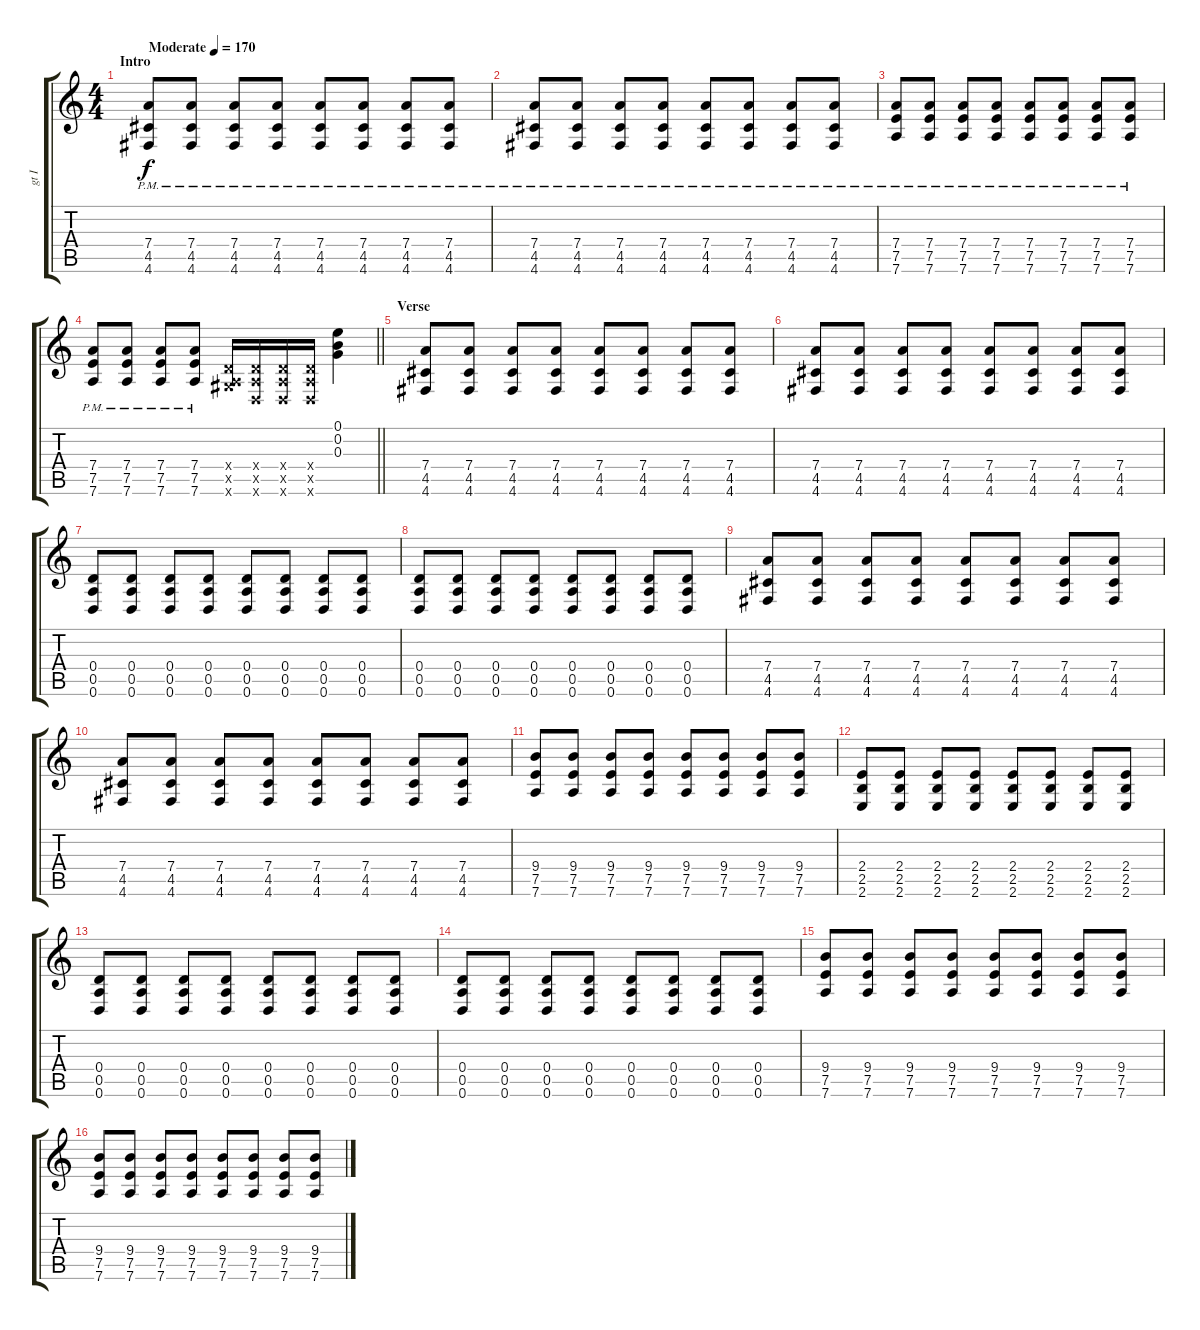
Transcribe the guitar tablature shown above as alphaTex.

\track ("gt I" "gt I") {instrument overdrivenguitar}
\staff {score tabs}
\tuning (E4 B3 G3 D3 A2 D2) {hide}
\ts (4 4)
\section ("" "Intro")
\tempo (170 "Moderate")
\clef g2
\ks c
(7.4{pm} 4.5{pm} 4.6{pm}).8{dy f instrument overdrivenguitar} (7.4{pm} 4.5{pm} 4.6{pm}).8 (7.4{pm} 4.5{pm} 4.6{pm}).8 (7.4{pm} 4.5{pm} 4.6{pm}).8 (7.4{pm} 4.5{pm} 4.6{pm}).8 (7.4{pm} 4.5{pm} 4.6{pm}).8 (7.4{pm} 4.5{pm} 4.6{pm}).8 (7.4{pm} 4.5{pm} 4.6{pm}).8 |
(7.4{pm} 4.5{pm} 4.6{pm}).8 (7.4{pm} 4.5{pm} 4.6{pm}).8 (7.4{pm} 4.5{pm} 4.6{pm}).8 (7.4{pm} 4.5{pm} 4.6{pm}).8 (7.4{pm} 4.5{pm} 4.6{pm}).8 (7.4{pm} 4.5{pm} 4.6{pm}).8 (7.4{pm} 4.5{pm} 4.6{pm}).8 (7.4{pm} 4.5{pm} 4.6{pm}).8 |
(7.4{pm} 7.5{pm} 7.6{pm}).8 (7.4{pm} 7.5{pm} 7.6{pm}).8 (7.4{pm} 7.5{pm} 7.6{pm}).8 (7.4{pm} 7.5{pm} 7.6{pm}).8 (7.4{pm} 7.5{pm} 7.6{pm}).8 (7.4{pm} 7.5{pm} 7.6{pm}).8 (7.4{pm} 7.5{pm} 7.6{pm}).8 (7.4{pm} 7.5{pm} 7.6{pm}).8 |
\barLineRight lightlight
(7.4{pm} 7.5{pm} 7.6{pm}).8 (7.4{pm} 7.5{pm} 7.6{pm}).8 (7.4{pm} 7.5{pm} 7.6{pm}).8 (7.4{pm} 7.5{pm} 7.6{pm}).8 (0.4{x} 0.5{x} 6.6{x}).16 (0.4{x} 0.5{x} 0.6{x}).16 (0.4{x} 0.5{x} 0.6{x}).16 (0.4{x} 0.5{x} 0.6{x}).16 (0.1 0.2 0.3).4 |
\section ("" "Verse")
(7.4 4.5 4.6).8 (7.4 4.5 4.6).8 (7.4 4.5 4.6).8 (7.4 4.5 4.6).8 (7.4 4.5 4.6).8 (7.4 4.5 4.6).8 (7.4 4.5 4.6).8 (7.4 4.5 4.6).8 |
(7.4 4.5 4.6).8 (7.4 4.5 4.6).8 (7.4 4.5 4.6).8 (7.4 4.5 4.6).8 (7.4 4.5 4.6).8 (7.4 4.5 4.6).8 (7.4 4.5 4.6).8 (7.4 4.5 4.6).8 |
(0.4 0.5 0.6).8 (0.4 0.5 0.6).8 (0.4 0.5 0.6).8 (0.4 0.5 0.6).8 (0.4 0.5 0.6).8 (0.4 0.5 0.6).8 (0.4 0.5 0.6).8 (0.4 0.5 0.6).8 |
(0.4 0.5 0.6).8 (0.4 0.5 0.6).8 (0.4 0.5 0.6).8 (0.4 0.5 0.6).8 (0.4 0.5 0.6).8 (0.4 0.5 0.6).8 (0.4 0.5 0.6).8 (0.4 0.5 0.6).8 |
(7.4 4.5 4.6).8 (7.4 4.5 4.6).8 (7.4 4.5 4.6).8 (7.4 4.5 4.6).8 (7.4 4.5 4.6).8 (7.4 4.5 4.6).8 (7.4 4.5 4.6).8 (7.4 4.5 4.6).8 |
(7.4 4.5 4.6).8 (7.4 4.5 4.6).8 (7.4 4.5 4.6).8 (7.4 4.5 4.6).8 (7.4 4.5 4.6).8 (7.4 4.5 4.6).8 (7.4 4.5 4.6).8 (7.4 4.5 4.6).8 |
(9.4 7.5 7.6).8 (9.4 7.5 7.6).8 (9.4 7.5 7.6).8 (9.4 7.5 7.6).8 (9.4 7.5 7.6).8 (9.4 7.5 7.6).8 (9.4 7.5 7.6).8 (9.4 7.5 7.6).8 |
(2.4 2.5 2.6).8 (2.4 2.5 2.6).8 (2.4 2.5 2.6).8 (2.4 2.5 2.6).8 (2.4 2.5 2.6).8 (2.4 2.5 2.6).8 (2.4 2.5 2.6).8 (2.4 2.5 2.6).8 |
(0.4 0.5 0.6).8 (0.4 0.5 0.6).8 (0.4 0.5 0.6).8 (0.4 0.5 0.6).8 (0.4 0.5 0.6).8 (0.4 0.5 0.6).8 (0.4 0.5 0.6).8 (0.4 0.5 0.6).8 |
(0.4 0.5 0.6).8 (0.4 0.5 0.6).8 (0.4 0.5 0.6).8 (0.4 0.5 0.6).8 (0.4 0.5 0.6).8 (0.4 0.5 0.6).8 (0.4 0.5 0.6).8 (0.4 0.5 0.6).8 |
(9.4 7.5 7.6).8 (9.4 7.5 7.6).8 (9.4 7.5 7.6).8 (9.4 7.5 7.6).8 (9.4 7.5 7.6).8 (9.4 7.5 7.6).8 (9.4 7.5 7.6).8 (9.4 7.5 7.6).8 |
(9.4 7.5 7.6).8 (9.4 7.5 7.6).8 (9.4 7.5 7.6).8 (9.4 7.5 7.6).8 (9.4 7.5 7.6).8 (9.4 7.5 7.6).8 (9.4 7.5 7.6).8 (9.4 7.5 7.6).8
